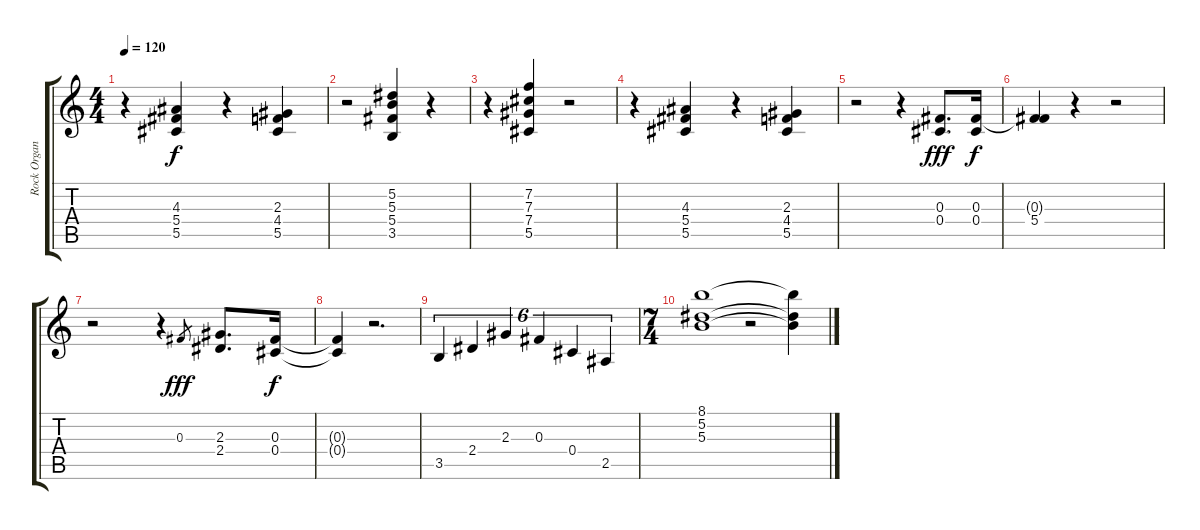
\track ("Rock Organ" "Rock Organ") {instrument drawbarorgan}
\staff {score tabs}
\tuning (Eb5 Bb4 Gb4 Db4 Ab3 Eb3) {hide}
\ts (4 4)
\tempo 120
\clef g2
\ks c
r.4{dy mf} (4.3 5.4 5.5).4{dy f} r.4 (2.3 4.4 5.5).4 |
r.2 (5.2 5.3 5.4 3.5).4 r.4 |
r.4 (7.2 7.3 7.4 5.5).4 r.2 |
r.4 (4.3 5.4 5.5).4 r.4 (2.3 4.4 5.5).4 |
r.2 r.4 (0.3 0.4).8{d dy fff} (0.3 0.4).16{dy f} |
(0.3{t} 5.4).4 r.4 r.2 |
r.2 r.4 0.3.8{gr dy fff} (2.3 2.4).8{d} (0.3 0.4).16{dy f} |
(0.3{t} 0.4{t}).4 r.2{d} |
3.5.4{tu (6 4) instrument stringensemble1} 2.4.4{tu (6 4) instrument stringensemble1} 2.3.4{tu (6 4)} 0.3.4{tu (6 4)} 0.4.4{tu (6 4)} 2.5.4{tu (6 4)} |
\ts (7 4)
(8.1 5.2 5.3).1{instrument drawbarorgan} r.2 (8.1{t} 5.2{t} 5.3{t}).4
